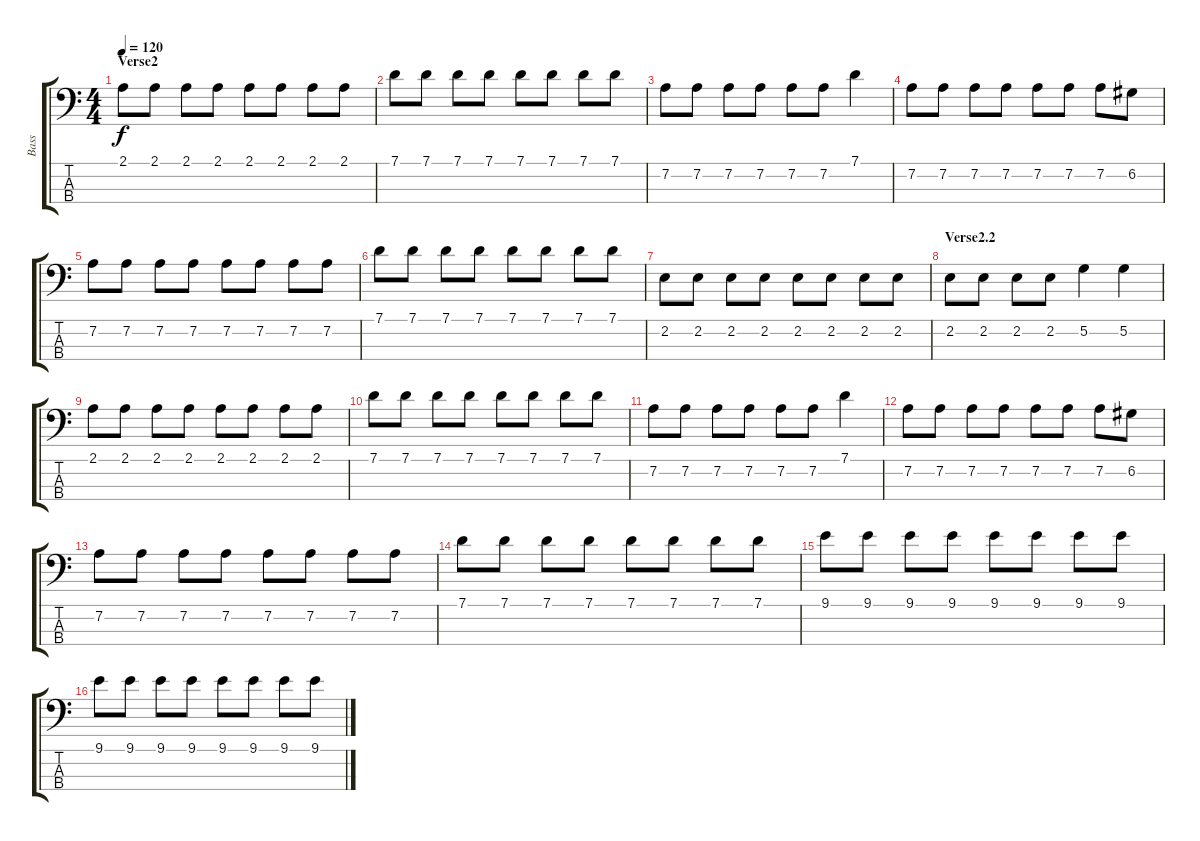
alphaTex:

\track ("Bass" "Bass") {instrument electricbasspick}
\staff {score tabs}
\tuning (G2 D2 A1 E1) {hide}
\ts (4 4)
\section ("" "Verse2")
\tempo 120
\clef f4
\ks c
2.1.8{dy f} 2.1.8 2.1.8 2.1.8 2.1.8 2.1.8 2.1.8 2.1.8 |
7.1.8 7.1.8 7.1.8 7.1.8 7.1.8 7.1.8 7.1.8 7.1.8 |
7.2.8 7.2.8 7.2.8 7.2.8 7.2.8 7.2.8 7.1.4 |
7.2.8 7.2.8 7.2.8 7.2.8 7.2.8 7.2.8 7.2.8 6.2.8 |
7.2.8 7.2.8 7.2.8 7.2.8 7.2.8 7.2.8 7.2.8 7.2.8 |
7.1.8 7.1.8 7.1.8 7.1.8 7.1.8 7.1.8 7.1.8 7.1.8 |
2.2.8 2.2.8 2.2.8 2.2.8 2.2.8 2.2.8 2.2.8 2.2.8 |
\section ("" "Verse2.2")
2.2.8 2.2.8 2.2.8 2.2.8 5.2.4 5.2.4 |
2.1.8 2.1.8 2.1.8 2.1.8 2.1.8 2.1.8 2.1.8 2.1.8 |
7.1.8 7.1.8 7.1.8 7.1.8 7.1.8 7.1.8 7.1.8 7.1.8 |
7.2.8 7.2.8 7.2.8 7.2.8 7.2.8 7.2.8 7.1.4 |
7.2.8 7.2.8 7.2.8 7.2.8 7.2.8 7.2.8 7.2.8 6.2.8 |
7.2.8 7.2.8 7.2.8 7.2.8 7.2.8 7.2.8 7.2.8 7.2.8 |
7.1.8 7.1.8 7.1.8 7.1.8 7.1.8 7.1.8 7.1.8 7.1.8 |
9.1.8 9.1.8 9.1.8 9.1.8 9.1.8 9.1.8 9.1.8 9.1.8 |
9.1.8 9.1.8 9.1.8 9.1.8 9.1.8 9.1.8 9.1.8 9.1.8
